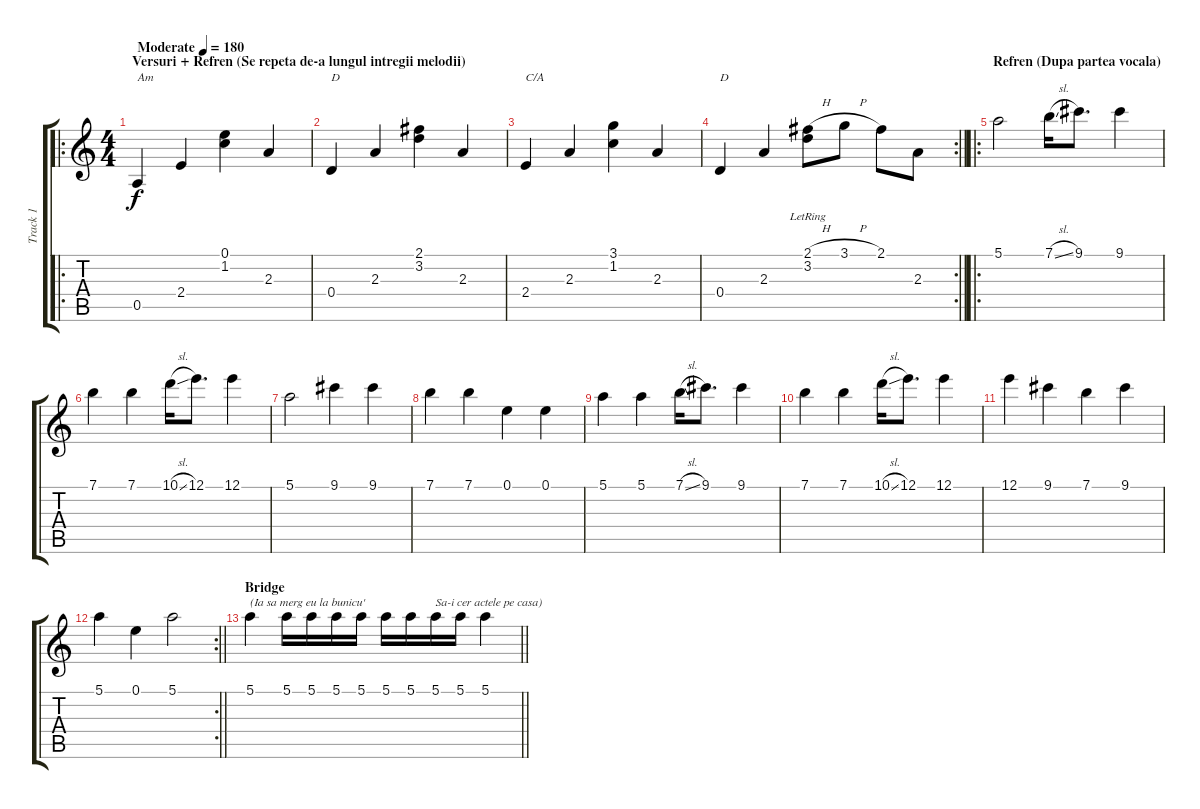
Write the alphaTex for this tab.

\track ("Track 1" "Track 1") {instrument acousticguitarsteel}
\staff {score tabs}
\tuning (E4 B3 G3 D3 A2 E2) {hide}
\ro
\ts (4 4)
\section ("" "Versuri + Refren (Se repeta de-a lungul intregii melodii)")
\tempo (180 "Moderate")
\clef g2
\ks c
0.5.4{txt "Am" dy f instrument acousticguitarsteel} 2.4.4 (0.1 1.2).4 2.3.4 |
0.4.4{txt "D"} 2.3.4 (2.1 3.2).4 2.3.4 |
2.4.4{txt "C/A"} 2.3.4 (3.1 1.2).4 2.3.4 |
\rc 2
\barLineRight lightlight
0.4.4{txt "D"} 2.3.4 (2.1{h} 3.2{lr}).8 3.1{h}.8 2.1.8 2.3.8 |
\ro
\section ("" "Refren (Dupa partea vocala)")
5.1.2 7.1{sl}.16 9.1.8{d} 9.1.4 |
7.1.4 7.1.4 10.1{sl}.16 12.1.8{d} 12.1.4 |
5.1.2 9.1.4 9.1.4 |
7.1.4 7.1.4 0.1.4 0.1.4 |
5.1.4 5.1.4 7.1{sl}.16 9.1.8{d} 9.1.4 |
7.1.4 7.1.4 10.1{sl}.16 12.1.8{d} 12.1.4 |
12.1.4 9.1.4 7.1.4 9.1.4 |
\rc 2
\barLineRight lightlight
5.1.4 0.1.4 5.1.2 |
\section ("" "Bridge")
\barLineRight lightlight
5.1.4{txt "(Ia sa merg eu la bunicu'"} 5.1.16 5.1.16 5.1.16 5.1.16 5.1.16 5.1.16 5.1.16{txt "Sa-i cer actele pe casa)"} 5.1.16 5.1.4
